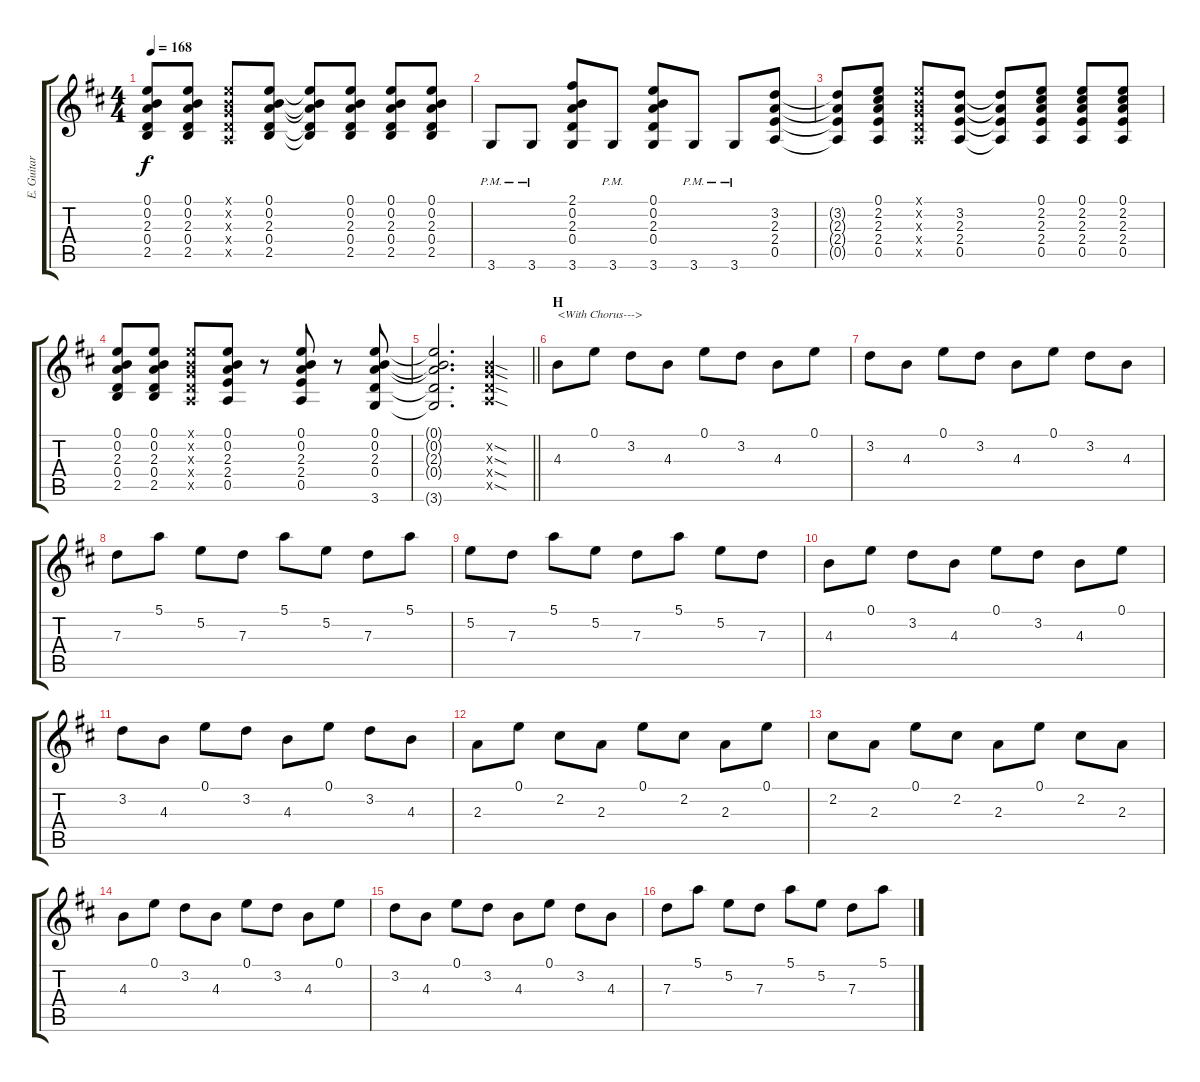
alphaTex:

\track ("E. Guitar II (Hiroto)" "E. Guitar ") {instrument overdrivenguitar}
\staff {score tabs}
\tuning (E4 B3 G3 D3 A2 E2) {hide}
\ts (4 4)
\tempo 168
\clef g2
\ks d
(0.1{t} 0.2{t} 2.3{t} 0.4{t} 2.5{t}).8{dy f} (0.1 0.2 2.3 0.4 2.5).8 (0.1{x} 0.2{x} 0.3{x} 0.4{x} 0.5{x}).8 (0.1 0.2 2.3 0.4 2.5).8 (0.1{t} 0.2{t} 2.3{t} 0.4{t} 2.5{t}).8 (0.1 0.2 2.3 0.4 2.5).8 (0.1 0.2 2.3 0.4 2.5).8 (0.1 0.2 2.3 0.4 2.5).8 |
3.6{pm}.8 3.6{pm}.8 (2.1 0.2 2.3 0.4 3.6).8 3.6{pm}.8 (0.1 0.2 2.3 0.4 3.6).8 3.6{pm}.8 3.6{pm}.8 (3.2 2.3 2.4 0.5).8 |
(3.2{t} 2.3{t} 2.4{t} 0.5{t}).8 (0.1 2.2 2.3 2.4 0.5).8 (0.1{x} 0.2{x} 0.3{x} 0.4{x} 0.5{x}).8 (3.2 2.3 2.4 0.5).8 (3.2{t} 2.3{t} 2.4{t} 0.5{t}).8 (0.1 2.2 2.3 2.4 0.5).8 (0.1 2.2 2.3 2.4 0.5).8 (0.1 2.2 2.3 2.4 0.5).8 |
(0.1 0.2 2.3 0.4 2.5).8 (0.1 0.2 2.3 0.4 2.5).8 (0.1{x} 0.2{x} 0.3{x} 0.4{x} 0.5{x}).8 (0.1 0.2 2.3 2.4 0.5).8 r.8 (0.1 0.2 2.3 2.4 0.5).8 r.8 (0.1 0.2 2.3 0.4 3.6).8 |
\barLineRight lightlight
(0.1{t} 0.2{t} 2.3{t} 0.4{t} 3.6{t}).2{d} (0.2{sod x} 0.3{sod x} 0.4{sod x} 0.5{sod x}).4 |
\section ("" "H")
4.3.8{txt "<With Chorus--->"} 0.1.8 3.2.8 4.3.8 0.1.8 3.2.8 4.3.8 0.1.8 |
3.2.8 4.3.8 0.1.8 3.2.8 4.3.8 0.1.8 3.2.8 4.3.8 |
7.3.8 5.1.8 5.2.8 7.3.8 5.1.8 5.2.8 7.3.8 5.1.8 |
5.2.8 7.3.8 5.1.8 5.2.8 7.3.8 5.1.8 5.2.8 7.3.8 |
4.3.8 0.1.8 3.2.8 4.3.8 0.1.8 3.2.8 4.3.8 0.1.8 |
3.2.8 4.3.8 0.1.8 3.2.8 4.3.8 0.1.8 3.2.8 4.3.8 |
2.3.8 0.1.8 2.2.8 2.3.8 0.1.8 2.2.8 2.3.8 0.1.8 |
2.2.8 2.3.8 0.1.8 2.2.8 2.3.8 0.1.8 2.2.8 2.3.8 |
4.3.8 0.1.8 3.2.8 4.3.8 0.1.8 3.2.8 4.3.8 0.1.8 |
3.2.8 4.3.8 0.1.8 3.2.8 4.3.8 0.1.8 3.2.8 4.3.8 |
7.3.8 5.1.8 5.2.8 7.3.8 5.1.8 5.2.8 7.3.8 5.1.8
